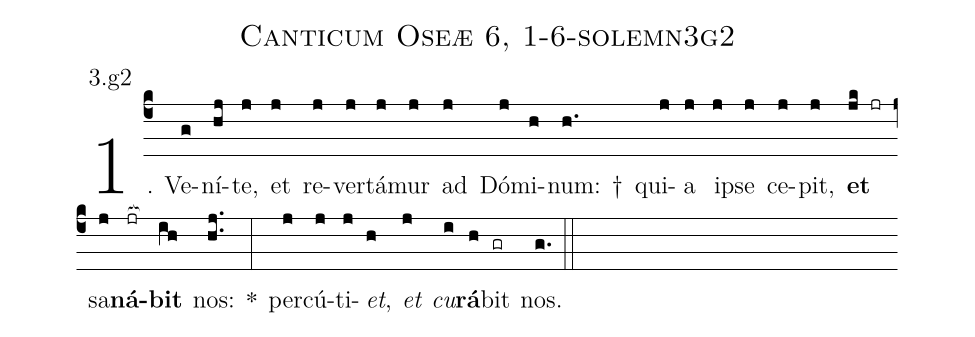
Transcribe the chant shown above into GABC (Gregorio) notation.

name: Canticum Oseæ 6, 1-6-solemn3g2;
annotation: 3.g2;
%%
(c4)1. Ve(g)ní(hj)te,(j) et(j) re(j)ver(j)tá(j)mur(j) ad(j) Dó(j)mi(h)num: †(h.) qui(j)a(j) ip(j)se(j) ce(j)pit,(j) <b>et</b>(jk jr) sa(j)<b>ná</b>(jr[ocb:1{])<b>bit</b>(ih[ocb:0}]) nos:(hj..) *(:) per(j)cú(j)ti(j)<i>et</i>,(h) <i>et</i>(j) <i>cu</i>(i)<b>rá</b>(h)bit(gr) nos.(g.) (::)
